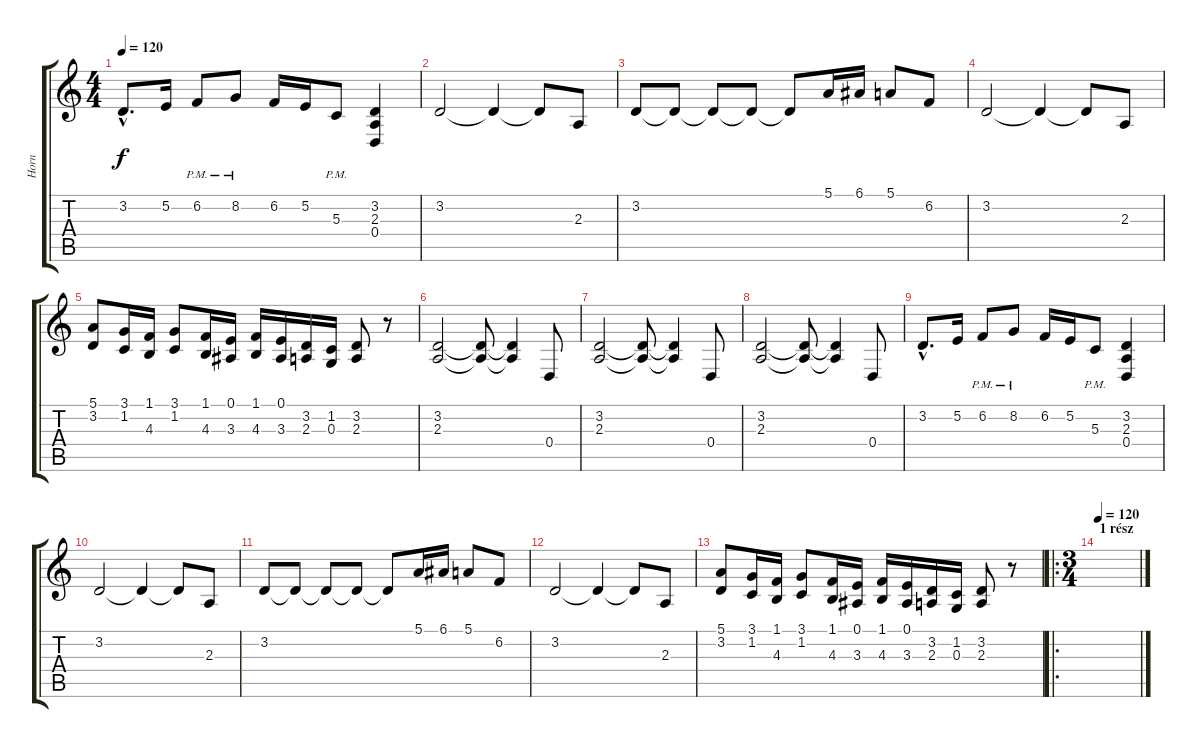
\track ("Horn" "Horn") {instrument frenchhorn}
\staff {score tabs}
\tuning (E4 B3 G3 D3 A2 E2) {hide}
\ts (4 4)
\tempo 120
\clef g2
\ks c
3.2{hac}.8{d dy f} 5.2.16 6.2{pm}.8 8.2{pm}.8 6.2.16 5.2.16 5.3{pm}.8 (3.2 2.3 0.4).4 |
3.2.2 3.2{t}.4 3.2{t}.8 2.3.8 |
3.2.8 3.2{t}.8 3.2{t}.8 3.2{t}.8 3.2{t}.8 5.1.16 6.1.16 5.1.8 6.2.8 |
3.2.2 3.2{t}.4 3.2{t}.8 2.3.8 |
(5.1 3.2).8 (3.1 1.2).16 (1.1 4.3).16 (3.1 1.2).8 (1.1 4.3).16 (0.1 3.3).16 (1.1 4.3).16 (0.1 3.3).16 (3.2 2.3).16 (1.2 0.3).16 (3.2 2.3).8 r.8 |
(3.2 2.3).2 (3.2{t} 2.3{t}).8 (3.2{t} 2.3{t}).4 0.4.8 |
(3.2 2.3).2 (3.2{t} 2.3{t}).8 (3.2{t} 2.3{t}).4 0.4.8 |
(3.2 2.3).2 (3.2{t} 2.3{t}).8 (3.2{t} 2.3{t}).4 0.4.8 |
3.2{hac}.8{d} 5.2.16 6.2{pm}.8 8.2{pm}.8 6.2.16 5.2.16 5.3{pm}.8 (3.2 2.3 0.4).4 |
3.2.2 3.2{t}.4 3.2{t}.8 2.3.8 |
3.2.8 3.2{t}.8 3.2{t}.8 3.2{t}.8 3.2{t}.8 5.1.16 6.1.16 5.1.8 6.2.8 |
3.2.2 3.2{t}.4 3.2{t}.8 2.3.8 |
(5.1 3.2).8 (3.1 1.2).16 (1.1 4.3).16 (3.1 1.2).8 (1.1 4.3).16 (0.1 3.3).16 (1.1 4.3).16 (0.1 3.3).16 (3.2 2.3).16 (1.2 0.3).16 (3.2 2.3).8 r.8 |
\ro
\ts (3 4)
\section ("" "1 rész")
\tempo 120
